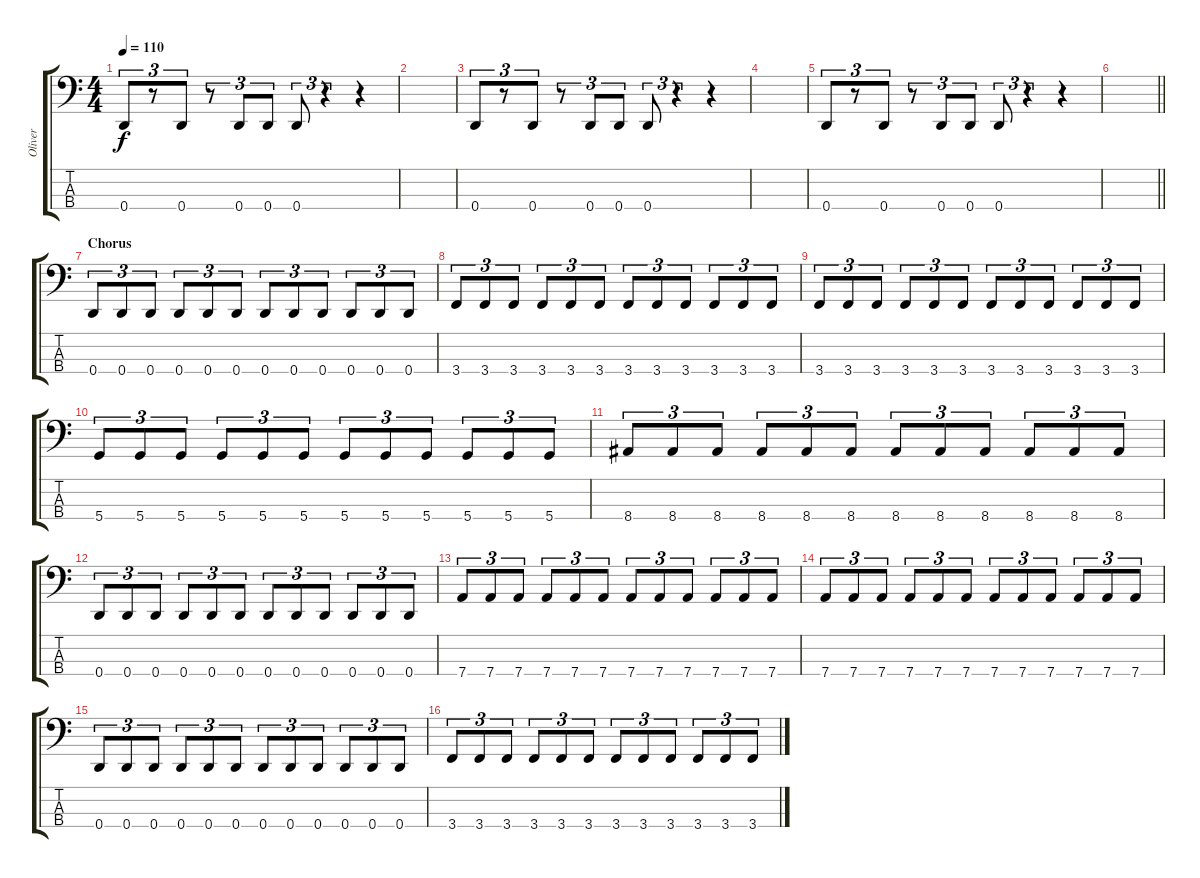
\track ("Oliver" "Oliver") {instrument electricbassfinger}
\staff {score tabs}
\tuning (G2 D2 A1 D1) {hide}
\ts (4 4)
\tempo 110
\clef f4
\ks c
0.4.8{tu (3 2) dy f} r.8{tu (3 2)} 0.4.8{tu (3 2)} r.8{tu (3 2)} 0.4.8{tu (3 2)} 0.4.8{tu (3 2)} 0.4.8{tu (3 2)} r.4{tu (3 2)} r.4 |
|
0.4.8{tu (3 2)} r.8{tu (3 2)} 0.4.8{tu (3 2)} r.8{tu (3 2)} 0.4.8{tu (3 2)} 0.4.8{tu (3 2)} 0.4.8{tu (3 2)} r.4{tu (3 2)} r.4 |
|
0.4.8{tu (3 2)} r.8{tu (3 2)} 0.4.8{tu (3 2)} r.8{tu (3 2)} 0.4.8{tu (3 2)} 0.4.8{tu (3 2)} 0.4.8{tu (3 2)} r.4{tu (3 2)} r.4 |
\barLineRight lightlight
|
\section ("" "Chorus")
0.4.8{tu (3 2)} 0.4.8{tu (3 2)} 0.4.8{tu (3 2)} 0.4.8{tu (3 2)} 0.4.8{tu (3 2)} 0.4.8{tu (3 2)} 0.4.8{tu (3 2)} 0.4.8{tu (3 2)} 0.4.8{tu (3 2)} 0.4.8{tu (3 2)} 0.4.8{tu (3 2)} 0.4.8{tu (3 2)} |
3.4.8{tu (3 2)} 3.4.8{tu (3 2)} 3.4.8{tu (3 2)} 3.4.8{tu (3 2)} 3.4.8{tu (3 2)} 3.4.8{tu (3 2)} 3.4.8{tu (3 2)} 3.4.8{tu (3 2)} 3.4.8{tu (3 2)} 3.4.8{tu (3 2)} 3.4.8{tu (3 2)} 3.4.8{tu (3 2)} |
3.4.8{tu (3 2)} 3.4.8{tu (3 2)} 3.4.8{tu (3 2)} 3.4.8{tu (3 2)} 3.4.8{tu (3 2)} 3.4.8{tu (3 2)} 3.4.8{tu (3 2)} 3.4.8{tu (3 2)} 3.4.8{tu (3 2)} 3.4.8{tu (3 2)} 3.4.8{tu (3 2)} 3.4.8{tu (3 2)} |
5.4.8{tu (3 2)} 5.4.8{tu (3 2)} 5.4.8{tu (3 2)} 5.4.8{tu (3 2)} 5.4.8{tu (3 2)} 5.4.8{tu (3 2)} 5.4.8{tu (3 2)} 5.4.8{tu (3 2)} 5.4.8{tu (3 2)} 5.4.8{tu (3 2)} 5.4.8{tu (3 2)} 5.4.8{tu (3 2)} |
8.4.8{tu (3 2)} 8.4.8{tu (3 2)} 8.4.8{tu (3 2)} 8.4.8{tu (3 2)} 8.4.8{tu (3 2)} 8.4.8{tu (3 2)} 8.4.8{tu (3 2)} 8.4.8{tu (3 2)} 8.4.8{tu (3 2)} 8.4.8{tu (3 2)} 8.4.8{tu (3 2)} 8.4.8{tu (3 2)} |
0.4.8{tu (3 2)} 0.4.8{tu (3 2)} 0.4.8{tu (3 2)} 0.4.8{tu (3 2)} 0.4.8{tu (3 2)} 0.4.8{tu (3 2)} 0.4.8{tu (3 2)} 0.4.8{tu (3 2)} 0.4.8{tu (3 2)} 0.4.8{tu (3 2)} 0.4.8{tu (3 2)} 0.4.8{tu (3 2)} |
7.4.8{tu (3 2)} 7.4.8{tu (3 2)} 7.4.8{tu (3 2)} 7.4.8{tu (3 2)} 7.4.8{tu (3 2)} 7.4.8{tu (3 2)} 7.4.8{tu (3 2)} 7.4.8{tu (3 2)} 7.4.8{tu (3 2)} 7.4.8{tu (3 2)} 7.4.8{tu (3 2)} 7.4.8{tu (3 2)} |
7.4.8{tu (3 2)} 7.4.8{tu (3 2)} 7.4.8{tu (3 2)} 7.4.8{tu (3 2)} 7.4.8{tu (3 2)} 7.4.8{tu (3 2)} 7.4.8{tu (3 2)} 7.4.8{tu (3 2)} 7.4.8{tu (3 2)} 7.4.8{tu (3 2)} 7.4.8{tu (3 2)} 7.4.8{tu (3 2)} |
0.4.8{tu (3 2)} 0.4.8{tu (3 2)} 0.4.8{tu (3 2)} 0.4.8{tu (3 2)} 0.4.8{tu (3 2)} 0.4.8{tu (3 2)} 0.4.8{tu (3 2)} 0.4.8{tu (3 2)} 0.4.8{tu (3 2)} 0.4.8{tu (3 2)} 0.4.8{tu (3 2)} 0.4.8{tu (3 2)} |
3.4.8{tu (3 2)} 3.4.8{tu (3 2)} 3.4.8{tu (3 2)} 3.4.8{tu (3 2)} 3.4.8{tu (3 2)} 3.4.8{tu (3 2)} 3.4.8{tu (3 2)} 3.4.8{tu (3 2)} 3.4.8{tu (3 2)} 3.4.8{tu (3 2)} 3.4.8{tu (3 2)} 3.4.8{tu (3 2)}
